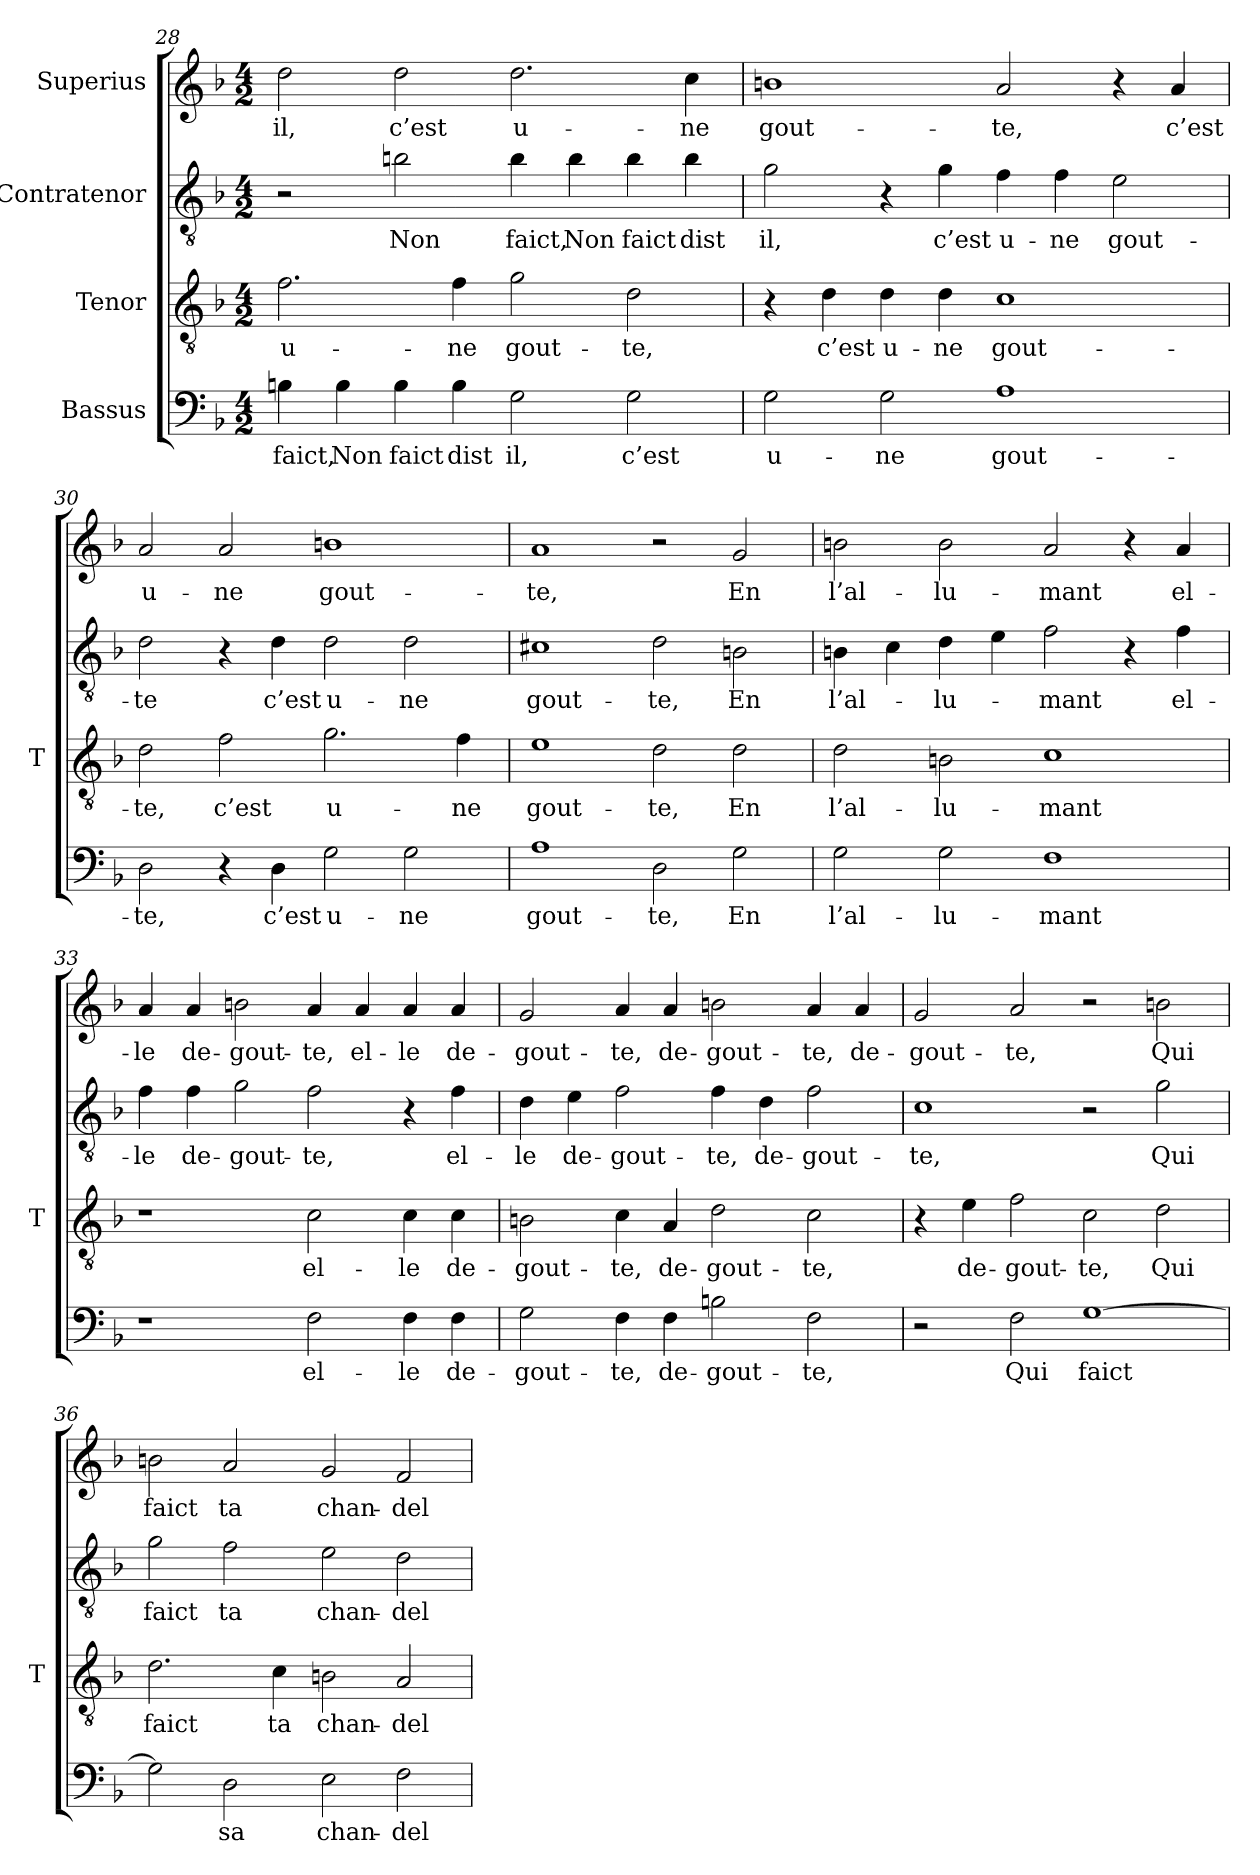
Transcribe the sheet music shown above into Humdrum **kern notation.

**kern	**text	**kern	**text	**kern	**text	**kern	**text
*part4	*part4	*part3	*part3	*part2	*part2	*part1	*part1
*staff4	*staff4	*staff3	*staff3	*staff2	*staff2	*staff1	*staff1
*I"Bassus	*	*I"Tenor	*	*I"Contratenor	*	*I"Superius	*
*	*	*I'T	*	*	*	*	*
*clefF4	*	*clefGv2	*	*clefGv2	*	*clefG2	*
*k[b-]	*	*k[b-]	*	*k[b-]	*	*k[b-]	*
*M4/2	*	*M4/2	*	*M4/2	*	*M4/2	*
=28	=28	=28	=28	=28	=28	=28	=28
4Bn	-faict,	2.f	u-	2r	.	2dd	-il,
4B	-Non	.	.	.	.	.	.
4B	-faict	.	.	2b	-Non	2dd	-c’est
4B	-dist	4f	-ne	.	.	.	.
2G	-il,	2g	gout-	4b	-faict,	2.dd	u-
.	.	.	.	4b	-Non	.	.
2G	-c’est	2d	-te,	4b	-faict	.	.
.	.	.	.	4b	-dist	4cc	-ne
=29	=29	=29	=29	=29	=29	=29	=29
2G	u-	4r	.	2g	-il,	1bn	gout-
.	.	4d	-c’est	.	.	.	.
2G	-ne	4d	u-	4r	.	.	.
.	.	4d	-ne	4g	-c’est	.	.
1A	gout-	1c	gout-	4f	u-	2a	-te,
.	.	.	.	4f	-ne	.	.
.	.	.	.	2e	gout-	4r	.
.	.	.	.	.	.	4a	-c’est
=30	=30	=30	=30	=30	=30	=30	=30
2D	-te,	2d	-te,	2d	-te	2a	u-
4r	.	2f	-c’est	4r	.	2a	-ne
4D	-c’est	.	.	4d	-c’est	.	.
2G	u-	2.g	u-	2d	u-	1bn	gout-
2G	-ne	.	.	2d	-ne	.	.
.	.	4f	-ne	.	.	.	.
=31	=31	=31	=31	=31	=31	=31	=31
1A	gout-	1e	gout-	1c#X	gout-	1a	-te,
2D	-te,	2d	-te,	2d	-te,	2r	.
2G	-En	2d	-En	2B	-En	2g	-En
=32	=32	=32	=32	=32	=32	=32	=32
2G	l’al-	2d	l’al-	4B	l’al-	2bn	l’al-
.	.	.	.	4c	.	.	.
2G	lu-	2Bn	lu-	4d	lu-	2b	lu-
.	.	.	.	4e	.	.	.
1F	-mant	1c	-mant	2f	-mant	2a	-mant
.	.	.	.	4r	.	4r	.
.	.	.	.	4f	el-	4a	el-
=33	=33	=33	=33	=33	=33	=33	=33
1r	.	1r	.	4f	-le	4a	-le
.	.	.	.	4f	de-	4a	de-
.	.	.	.	2g	gout-	2bn	gout-
2F	el-	2c	el-	2f	-te,	4a	-te,
.	.	.	.	.	.	4a	el-
4F	-le	4c	-le	4r	.	4a	-le
4F	de-	4c	de-	4f	el-	4a	de-
=34	=34	=34	=34	=34	=34	=34	=34
2G	gout-	2Bn	gout-	4d	-le	2g	gout-
.	.	.	.	4e	de-	.	.
4F	-te,	4c	-te,	2f	gout-	4a	-te,
4F	de-	4A	de-	.	.	4a	de-
2Bn	gout-	2d	gout-	4f	-te,	2bn	gout-
.	.	.	.	4d	de-	.	.
2F	-te,	2c	-te,	2f	gout-	4a	-te,
.	.	.	.	.	.	4a	de-
=35	=35	=35	=35	=35	=35	=35	=35
2r	.	4r	.	1c	-te,	2g	gout-
.	.	4e	de-	.	.	.	.
2F	-Qui	2f	gout-	.	.	2a	-te,
[1G	-faict	2c	-te,	2r	.	2r	.
.	.	2d	-Qui	2g	-Qui	2bn	-Qui
=36	=36	=36	=36	=36	=36	=36	=36
2G]	.	2.d	-faict	2g	-faict	2bn	-faict
2D	-sa	.	.	2f	-ta	2a	-ta
.	.	4c	-ta	.	.	.	.
2E	chan-	2Bn	chan-	2e	chan-	2g	chan-
2F	del-	2A	del-	2d	del-	2f	del-
=	=	=	=	=	=	=	=
*-	*-	*-	*-	*-	*-	*-	*-
